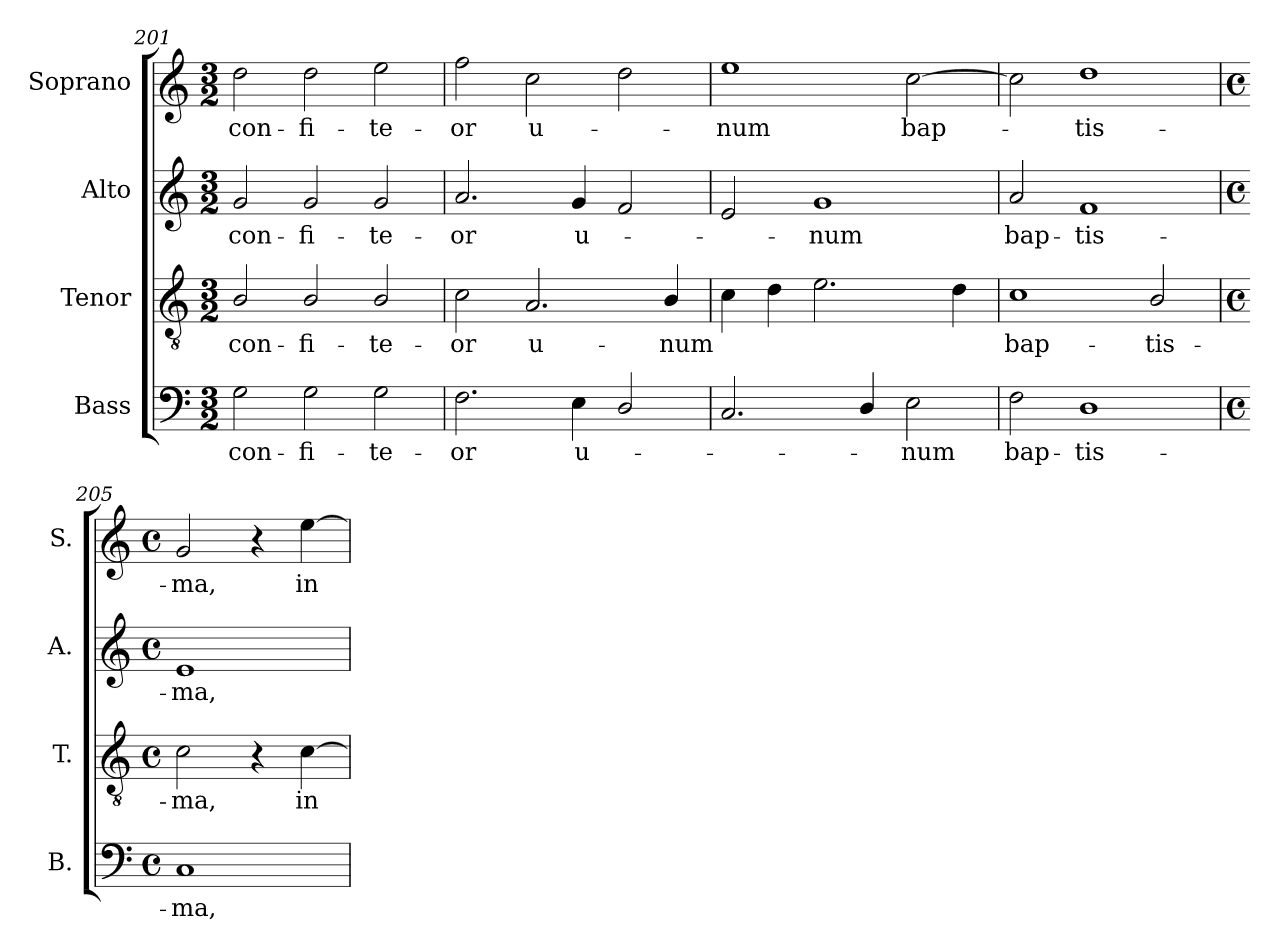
**kern	**text	**kern	**text	**kern	**text	**kern	**text
*part4	*part4	*part3	*part3	*part2	*part2	*part1	*part1
*staff4	*staff4	*staff3	*staff3	*staff2	*staff2	*staff1	*staff1
*I"Bass	*	*I"Tenor	*	*I"Alto	*	*I"Soprano	*
*I'B.	*	*I'T.	*	*I'A.	*	*I'S.	*
*clefF4	*	*clefGv2	*	*clefG2	*	*clefG2	*
*	*	*ITrd7c12	*	*	*	*	*
*k[]	*	*k[]	*	*k[]	*	*k[]	*
*C:	*	*C:	*	*C:	*	*C:	*
*M3/2	*	*M3/2	*	*M3/2	*	*M3/2	*
=201	=201	=201	=201	=201	=201	=201	=201
!	!LO:LY:b:color=#000000	!	!	!	!	!	!
!	!	!	!LO:LY:b:color=#000000	!	!	!	!
!	!	!	!	!	!LO:LY:b:color=#000000	!	!
!	!	!	!	!	!	!	!LO:LY:b:color=#000000
2Gi\	con-	2BBi/	con-	2gi/	con-	2ddi\	con-
!	!LO:LY:b:color=#000000	!	!	!	!	!	!
!	!	!	!LO:LY:b:color=#000000	!	!	!	!
!	!	!	!	!	!LO:LY:b:color=#000000	!	!
!	!	!	!	!	!	!	!LO:LY:b:color=#000000
2Gi\	-fi-	2BBi/	-fi-	2gi/	-fi-	2ddi\	-fi-
!	!LO:LY:b:color=#000000	!	!	!	!	!	!
!	!	!	!LO:LY:b:color=#000000	!	!	!	!
!	!	!	!	!	!LO:LY:b:color=#000000	!	!
!	!	!	!	!	!	!	!LO:LY:b:color=#000000
2Gi\	-te-	2BBi/	-te-	2gi/	-te-	2eei\	-te-
=202	=202	=202	=202	=202	=202	=202	=202
!	!LO:LY:b:color=#000000	!	!	!	!	!	!
!	!	!	!LO:LY:b:color=#000000	!	!	!	!
!	!	!	!	!	!LO:LY:b:color=#000000	!	!
!	!	!	!	!	!	!	!LO:LY:b:color=#000000
2.Fi\	-or	2Ci\	-or	2.ai/	-or	2ffi\	-or
!	!	!	!LO:LY:b:color=#000000	!	!	!	!
!	!	!	!	!	!	!	!LO:LY:b:color=#000000
.	.	2.AAi/	u-	.	.	2cci\	u-
!	!LO:LY:b:color=#000000	!	!	!	!	!	!
!	!	!	!	!	!LO:LY:b:color=#000000	!	!
4Ei\	u-	.	.	4gi/	u-	.	.
2Di/	.	.	.	2fi/	.	2ddi\	.
!	!	!	!LO:LY:b:color=#000000	!	!	!	!
.	.	4BBi/	-num	.	.	.	.
=203	=203	=203	=203	=203	=203	=203	=203
!	!	!	!	!	!	!	!LO:LY:b:color=#000000
2.Ci/	.	4Ci\	.	2ei/	.	1eei	-num
.	.	4Di\	.	.	.	.	.
!	!	!	!	!	!LO:LY:b:color=#000000	!	!
.	.	2.Ei\	.	1gi	-num	.	.
4Di/	.	.	.	.	.	.	.
!	!LO:LY:b:color=#000000	!	!	!	!	!	!
!	!	!	!	!	!	!	!LO:LY:b:color=#000000
2Ei\	-num	.	.	.	.	[2cci\	bap-
.	.	4Di\	.	.	.	.	.
=204	=204	=204	=204	=204	=204	=204	=204
!	!LO:LY:b:color=#000000	!	!	!	!	!	!
!	!	!	!LO:LY:b:color=#000000	!	!	!	!
!	!	!	!	!	!LO:LY:b:color=#000000	!	!
2Fi\	bap-	1Ci	bap-	2ai/	bap-	2cci\]	.
!	!LO:LY:b:color=#000000	!	!	!	!	!	!
!	!	!	!	!	!LO:LY:b:color=#000000	!	!
!	!	!	!	!	!	!	!LO:LY:b:color=#000000
1Di	-tis-	.	.	1fi	-tis-	1ddi	-tis-
!	!	!	!LO:LY:b:color=#000000	!	!	!	!
.	.	2BBi/	-tis-	.	.	.	.
!!LO:LB:g=z
=205	=205	=205	=205	=205	=205	=205	=205
*M4/4	*	*M4/4	*	*M4/4	*	*M4/4	*
*met(c)	*	*met(c)	*	*met(c)	*	*met(c)	*
!	!LO:LY:b:color=#000000	!	!	!	!	!	!
!	!	!	!LO:LY:b:color=#000000	!	!	!	!
!	!	!	!	!	!LO:LY:b:color=#000000	!	!
!	!	!	!	!	!	!	!LO:LY:b:color=#000000
1Ci	-ma,	2Ci\	-ma,	1ei	-ma,	2gi/	-ma,
.	.	4r	.	.	.	4r	.
!	!	!	!LO:LY:b:color=#000000	!	!	!	!
!	!	!	!	!	!	!	!LO:LY:b:color=#000000
.	.	[4Ci\	in	.	.	[4eei\	in
=	=	=	=	=	=	=	=
*-	*-	*-	*-	*-	*-	*-	*-
